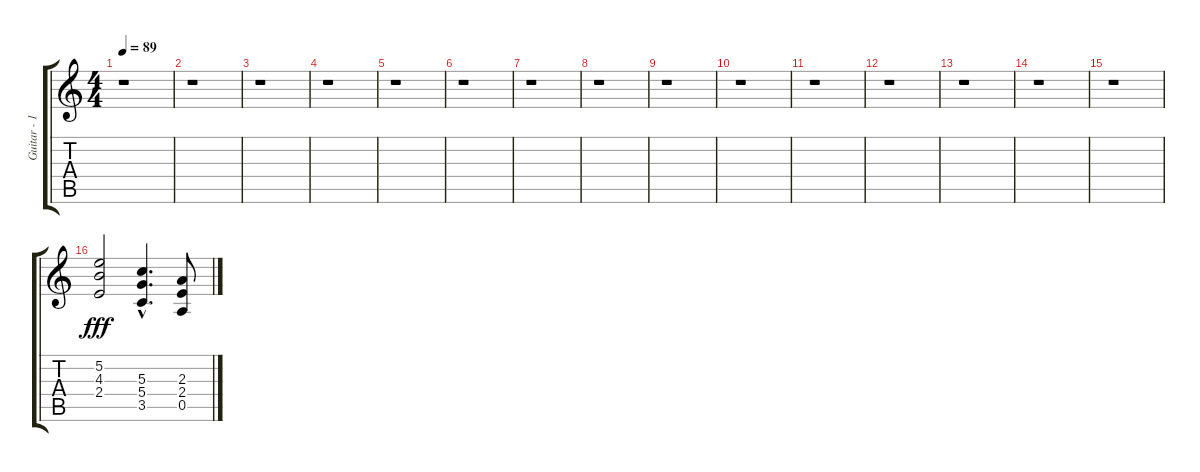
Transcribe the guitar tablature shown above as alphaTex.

\track ("Guitar - 1" "Guitar - 1") {instrument distortionguitar}
\staff {score tabs}
\tuning (E4 B3 G3 D3 A2 E2) {hide}
\ts (4 4)
\tempo 89
\clef g2
\ks c
r.1{dy f} |
r.1 |
r.1 |
r.1 |
r.1 |
r.1 |
r.1 |
r.1 |
r.1 |
r.1 |
r.1 |
r.1 |
r.1 |
r.1 |
r.1 |
(5.2 4.3 2.4).2{dy fff} (5.3{hac} 5.4{hac} 3.5{hac}).4{d} (2.3 2.4 0.5).8
